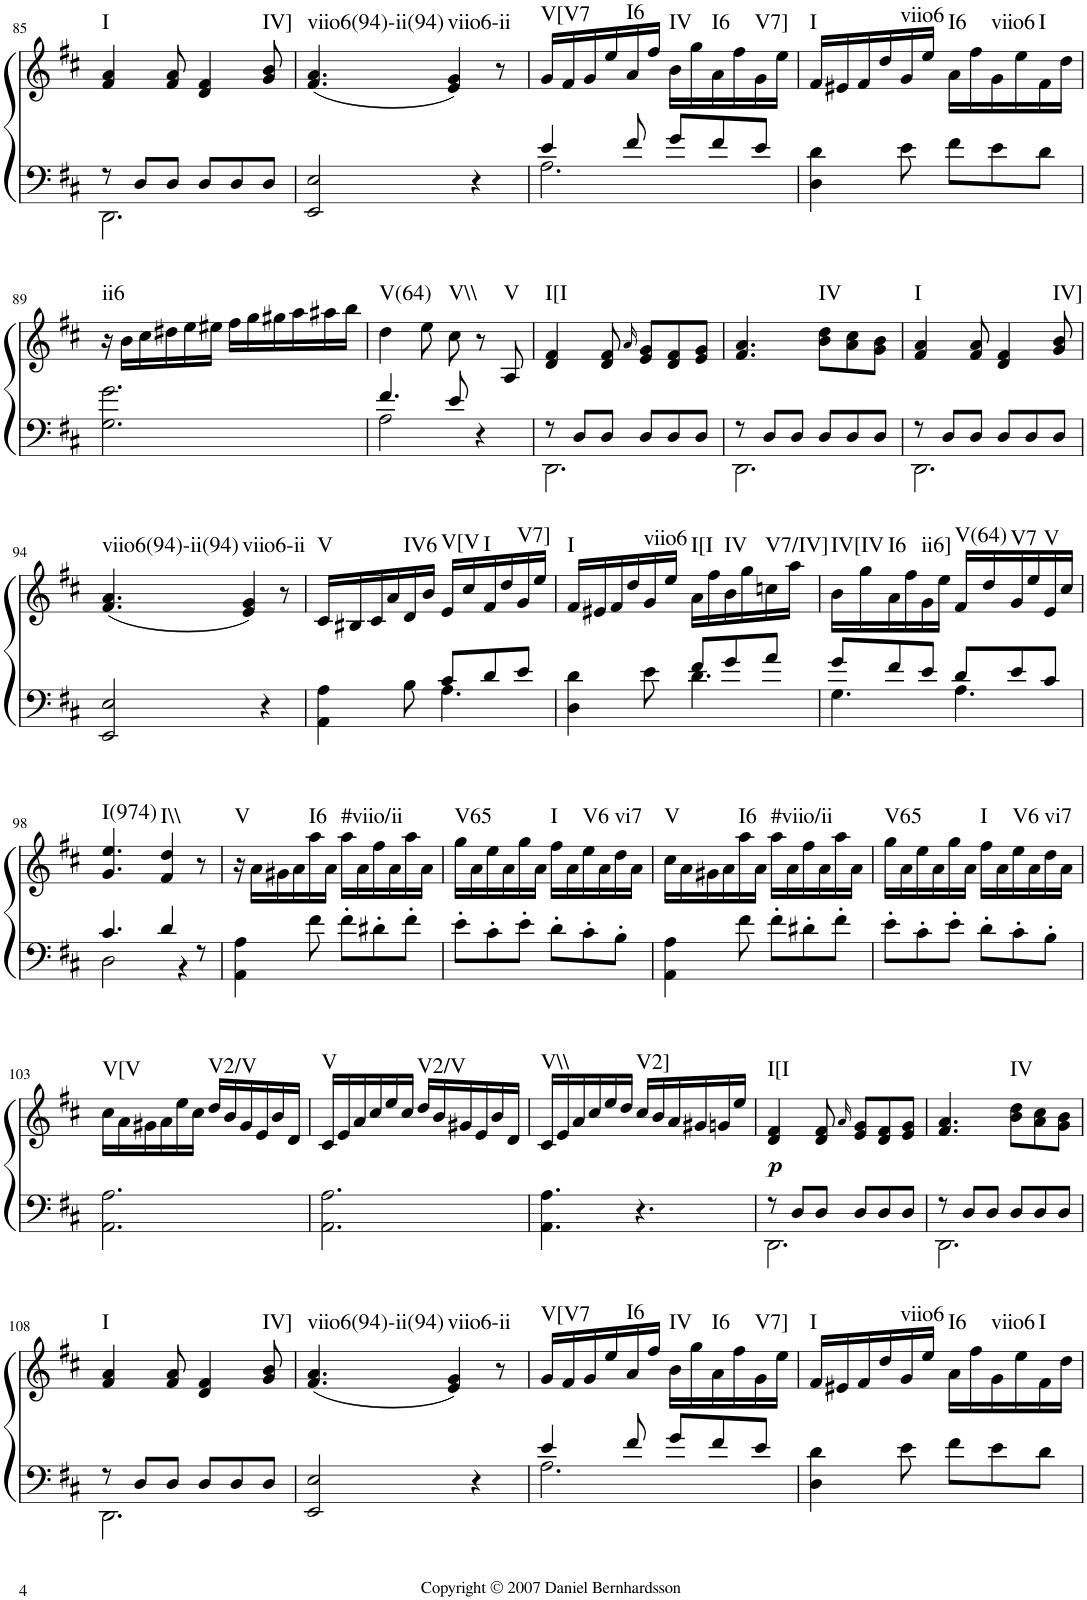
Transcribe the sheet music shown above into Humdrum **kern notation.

**kern	**kern	**dynam	**harte
*part1	*part1	*part1	*part1
*staff2	*staff1	*staff1/2	*
*I"Piano	*	*	*
*I'Pno.	*	*	*
!!LO:PB:g=z
*clefF4	*clefG2	*	*
*k[f#c#]	*k[f#c#]	*	*
*D:	*D:	*	*
*M6/8	*M6/8	*	*
=85	=85	=85	=85
*^	*	*	*
!	!	!	!	!LO:H:kt=I
8r	2.DD\	4f#/ 4a/	.	N
8D/L	.	.	.	.
8D/J	.	8f#/ 8a/	.	.
8D/L	.	4d/ 4f#/	.	.
8D/	.	.	.	.
!	!	!	!	!LO:H:kt=IV]
8D/J	.	8g/ 8b/	.	N
*v	*v	*	*	*
=86	=86	=86	=86
!	!	!	!LO:H:kt=viio6(94)-ii(94)
2EE/ 2E/	(4.f#/ 4.a/	.	N
!	!	!	!LO:H:kt=viio6-ii
.	4e/ 4g/)	.	N
4r	.	.	.
.	8r	.	.
=87	=87	=87	=87
*^	*	*	*
!	!	!	!	!LO:H:kt=V[V7
4e/	2.A\	16g/LL	.	N
.	.	16f#/	.	.
.	.	16g/	.	.
.	.	16ee/	.	.
!	!	!	!	!LO:H:kt=I6
8f#/	.	16a/	.	N
.	.	16ff#/JJ	.	.
!	!	!	!	!LO:H:kt=IV
8g/L	.	16b\LL	.	N
.	.	16gg\	.	.
!	!	!	!	!LO:H:kt=I6
8f#/	.	16a\	.	N
.	.	16ff#\	.	.
!	!	!	!	!LO:H:kt=V7]
8e/J	.	16g\	.	N
.	.	16ee\JJ	.	.
*v	*v	*	*	*
=88	=88	=88	=88
!	!	!	!LO:H:kt=I
4D\ 4d\	16f#/LL	.	N
.	16e#X/	.	.
.	16f#/	.	.
.	16dd/	.	.
!	!	!	!LO:H:kt=viio6
8e\	16g/	.	N
.	16ee/JJ	.	.
!	!	!	!LO:H:kt=I6
8f#\L	16a\LL	.	N
.	16ff#\	.	.
!	!	!	!LO:H:kt=viio6
8e\	16g\	.	N
.	16ee\	.	.
!	!	!	!LO:H:kt=I
8d\J	16f#\	.	N
.	16dd\JJ	.	.
!!LO:LB:g=z
=89	=89	=89	=89
!	!	!	!LO:H:kt=ii6
2.G\ 2.g\	16r	.	N
.	16b\LL	.	.
.	16cc#\	.	.
.	16dd#X\	.	.
.	16ee\	.	.
.	16ee#X\JJ	.	.
.	16ff#\LL	.	.
.	16gg\	.	.
.	16gg#X\	.	.
.	16aa\	.	.
.	16aa#X\	.	.
.	16bb\JJ	.	.
=90	=90	=90	=90
*^	*	*	*
!	!	!	!	!LO:H:kt=V(64)
4.f#/	2A\	4dd\	.	N
.	.	8ee\	.	.
!	!	!	!	!LO:H:kt=V\\
8e/	.	8cc#\	.	N
4r	4ryy	8r	.	.
!	!	!	!	!LO:H:kt=V
.	.	8A/	.	N
=91	=91	=91	=91	=91
!	!	!	!	!LO:H:kt=I[I
8r	2.DD\	4d/ 4f#/	.	N
8D/L	.	.	.	.
8D/J	.	8d/ 8f#/	.	.
.	.	16qa/	.	.
8D/L	.	8e/ 8g/L	.	.
8D/	.	8d/ 8f#/	.	.
8D/J	.	8e/ 8g/J	.	.
=92	=92	=92	=92	=92
8r	2.DD\	4.f#/ 4.a/	.	.
8D/L	.	.	.	.
8D/J	.	.	.	.
!	!	!	!	!LO:H:kt=IV
8D/L	.	8b\ 8dd\L	.	N
8D/	.	8a\ 8cc#\	.	.
8D/J	.	8g\ 8b\J	.	.
=93	=93	=93	=93	=93
!	!	!	!	!LO:H:kt=I
8r	2.DD\	4f#/ 4a/	.	N
8D/L	.	.	.	.
8D/J	.	8f#/ 8a/	.	.
8D/L	.	4d/ 4f#/	.	.
8D/	.	.	.	.
!	!	!	!	!LO:H:kt=IV]
8D/J	.	8g/ 8b/	.	N
*v	*v	*	*	*
!!LO:LB:g=z
=94	=94	=94	=94
!	!	!	!LO:H:kt=viio6(94)-ii(94)
2EE/ 2E/	(4.f#/ 4.a/	.	N
!	!	!	!LO:H:kt=viio6-ii
.	4e/ 4g/)	.	N
4r	.	.	.
.	8r	.	.
=95	=95	=95	=95
*^	*	*	*
!	!	!	!	!LO:H:kt=V
4AA\ 4A\	4.ryy	16c#/LL	.	N
.	.	16B#X/	.	.
.	.	16c#/	.	.
.	.	16a/	.	.
!	!	!	!	!LO:H:kt=IV6
8B\	.	16d/	.	N
.	.	16b/JJ	.	.
!	!	!	!	!LO:H:kt=V[V
8c#/L	4.A\	16e/LL	.	N
.	.	16cc#/	.	.
!	!	!	!	!LO:H:kt=I
8d/	.	16f#/	.	N
.	.	16dd/	.	.
!	!	!	!	!LO:H:kt=V7]
8e/J	.	16g/	.	N
.	.	16ee/JJ	.	.
=96	=96	=96	=96	=96
!	!	!	!	!LO:H:kt=I
4D\ 4d\	4.ryy	16f#/LL	.	N
.	.	16e#X/	.	.
.	.	16f#/	.	.
.	.	16dd/	.	.
!	!	!	!	!LO:H:kt=viio6
8e\	.	16g/	.	N
.	.	16ee/JJ	.	.
!	!	!	!	!LO:H:kt=I[I
8f#/L	4.d\	16a\LL	.	N
.	.	16ff#\	.	.
!	!	!	!	!LO:H:kt=IV
8g/	.	16b\	.	N
.	.	16gg\	.	.
!	!	!	!	!LO:H:kt=V7/IV]
8a/J	.	16ccn\	.	N
.	.	16aa\JJ	.	.
=97	=97	=97	=97	=97
!	!	!	!	!LO:H:kt=IV[IV
8g/L	4.G\	16b\LL	.	N
.	.	16gg\	.	.
!	!	!	!	!LO:H:kt=I6
8f#/	.	16a\	.	N
.	.	16ff#\	.	.
!	!	!	!	!LO:H:kt=ii6]
8e/J	.	16g\	.	N
.	.	16ee\JJ	.	.
!	!	!	!	!LO:H:kt=V(64)
8d/L	4.A\	16f#/LL	.	N
.	.	16dd/	.	.
!	!	!	!	!LO:H:kt=V7
8e/	.	16g/	.	N
.	.	16ee/	.	.
!	!	!	!	!LO:H:kt=V
8c#/J	.	16e/	.	N
.	.	16cc#/JJ	.	.
!!LO:LB:g=z
=98	=98	=98	=98	=98
!	!	!	!	!LO:H:kt=I(974)
4.c#/	2D\	4.g/ 4.ee/	.	N
!	!	!	!	!LO:H:kt=I\\
4d/	.	4f#/ 4dd/	.	N
.	4r	.	.	.
8r	.	8r	.	.
*v	*v	*	*	*
=99	=99	=99	=99
!	!	!	!LO:H:kt=V
4AA\ 4A\	16r	.	N
.	16a\LL	.	.
.	16g#X\	.	.
.	16a\	.	.
!	!	!	!LO:H:kt=I6
8f#\	16aa\	.	N
.	16a\JJ	.	.
!	!	!	!LO:H:kt=#viio/ii
8f#'\L	16aa\LL	.	N
.	16a\	.	.
8d#X'\	16ff#\	.	.
.	16a\	.	.
8f#'\J	16aa\	.	.
.	16a\JJ	.	.
=100	=100	=100	=100
!	!	!	!LO:H:kt=V65
8e'\L	16gg\LL	.	N
.	16a\	.	.
8c#'\	16ee\	.	.
.	16a\	.	.
8e'\J	16gg\	.	.
.	16a\JJ	.	.
!	!	!	!LO:H:kt=I
8d'\L	16ff#\LL	.	N
.	16a\	.	.
!	!	!	!LO:H:kt=V6
8c#'\	16ee\	.	N
.	16a\	.	.
!	!	!	!LO:H:kt=vi7
8B'\J	16dd\	.	N
.	16a\JJ	.	.
=101	=101	=101	=101
!	!	!	!LO:H:kt=V
4AA\ 4A\	16cc#\LL	.	N
.	16a\	.	.
.	16g#X\	.	.
.	16a\	.	.
!	!	!	!LO:H:kt=I6
8f#\	16aa\	.	N
.	16a\JJ	.	.
!	!	!	!LO:H:kt=#viio/ii
8f#'\L	16aa\LL	.	N
.	16a\	.	.
8d#X'\	16ff#\	.	.
.	16a\	.	.
8f#'\J	16aa\	.	.
.	16a\JJ	.	.
=102	=102	=102	=102
!	!	!	!LO:H:kt=V65
8e'\L	16gg\LL	.	N
.	16a\	.	.
8c#'\	16ee\	.	.
.	16a\	.	.
8e'\J	16gg\	.	.
.	16a\JJ	.	.
!	!	!	!LO:H:kt=I
8d'\L	16ff#\LL	.	N
.	16a\	.	.
!	!	!	!LO:H:kt=V6
8c#'\	16ee\	.	N
.	16a\	.	.
!	!	!	!LO:H:kt=vi7
8B'\J	16dd\	.	N
.	16a\JJ	.	.
!!LO:LB:g=z
=103	=103	=103	=103
!	!	!	!LO:H:kt=V[V
2.AA\ 2.A\	16cc#\LL	.	N
.	16a\	.	.
.	16g#X\	.	.
.	16a\	.	.
.	16ee\	.	.
.	16cc#\JJ	.	.
!	!	!	!LO:H:kt=V2/V
.	16dd/LL	.	N
.	16b/	.	.
.	16g#/	.	.
.	16e/	.	.
.	16b/	.	.
.	16d/JJ	.	.
=104	=104	=104	=104
!	!	!	!LO:H:kt=V
2.AA\ 2.A\	16c#/LL	.	N
.	16e/	.	.
.	16a/	.	.
.	16cc#/	.	.
.	16ee/	.	.
.	16cc#/JJ	.	.
!	!	!	!LO:H:kt=V2/V
.	16dd/LL	.	N
.	16b/	.	.
.	16g#X/	.	.
.	16e/	.	.
.	16b/	.	.
.	16d/JJ	.	.
=105	=105	=105	=105
!	!	!	!LO:H:kt=V\\
4.AA\ 4.A\	16c#/LL	.	N
.	16e/	.	.
.	16a/	.	.
.	16cc#/	.	.
.	16ee/	.	.
.	16dd/JJ	.	.
!	!	!	!LO:H:kt=V2]
4.r	16cc#/LL	.	N
.	16b/	.	.
.	16a/	.	.
.	16g#X/	.	.
.	16gn/	.	.
.	16ee/JJ	.	.
=106	=106	=106	=106
*^	*	*	*
!	!	!	!LO:DY:b	!LO:H:kt=I[I
8r	2.DD\	4d/ 4f#/	p	N
8D/L	.	.	.	.
8D/J	.	8d/ 8f#/	.	.
.	.	16qa/	.	.
8D/L	.	8e/ 8g/L	.	.
8D/	.	8d/ 8f#/	.	.
8D/J	.	8e/ 8g/J	.	.
=107	=107	=107	=107	=107
8r	2.DD\	4.f#/ 4.a/	.	.
8D/L	.	.	.	.
8D/J	.	.	.	.
!	!	!	!	!LO:H:kt=IV
8D/L	.	8b\ 8dd\L	.	N
8D/	.	8a\ 8cc#\	.	.
8D/J	.	8g\ 8b\J	.	.
!!LO:LB:g=z
=108	=108	=108	=108	=108
!	!	!	!	!LO:H:kt=I
8r	2.DD\	4f#/ 4a/	.	N
8D/L	.	.	.	.
8D/J	.	8f#/ 8a/	.	.
8D/L	.	4d/ 4f#/	.	.
8D/	.	.	.	.
!	!	!	!	!LO:H:kt=IV]
8D/J	.	8g/ 8b/	.	N
*v	*v	*	*	*
=109	=109	=109	=109
!	!	!	!LO:H:kt=viio6(94)-ii(94)
2EE/ 2E/	(4.f#/ 4.a/	.	N
!	!	!	!LO:H:kt=viio6-ii
.	4e/ 4g/)	.	N
4r	.	.	.
.	8r	.	.
=110	=110	=110	=110
*^	*	*	*
!	!	!	!	!LO:H:kt=V[V7
4e/	2.A\	16g/LL	.	N
.	.	16f#/	.	.
.	.	16g/	.	.
.	.	16ee/	.	.
!	!	!	!	!LO:H:kt=I6
8f#/	.	16a/	.	N
.	.	16ff#/JJ	.	.
!	!	!	!	!LO:H:kt=IV
8g/L	.	16b\LL	.	N
.	.	16gg\	.	.
!	!	!	!	!LO:H:kt=I6
8f#/	.	16a\	.	N
.	.	16ff#\	.	.
!	!	!	!	!LO:H:kt=V7]
8e/J	.	16g\	.	N
.	.	16ee\JJ	.	.
*v	*v	*	*	*
=111	=111	=111	=111
!	!	!	!LO:H:kt=I
4D\ 4d\	16f#/LL	.	N
.	16e#X/	.	.
.	16f#/	.	.
.	16dd/	.	.
!	!	!	!LO:H:kt=viio6
8e\	16g/	.	N
.	16ee/JJ	.	.
!	!	!	!LO:H:kt=I6
8f#\L	16a\LL	.	N
.	16ff#\	.	.
!	!	!	!LO:H:kt=viio6
8e\	16g\	.	N
.	16ee\	.	.
!	!	!	!LO:H:kt=I
8d\J	16f#\	.	N
.	16dd\JJ	.	.
=	=	=	=
*-	*-	*-	*-
